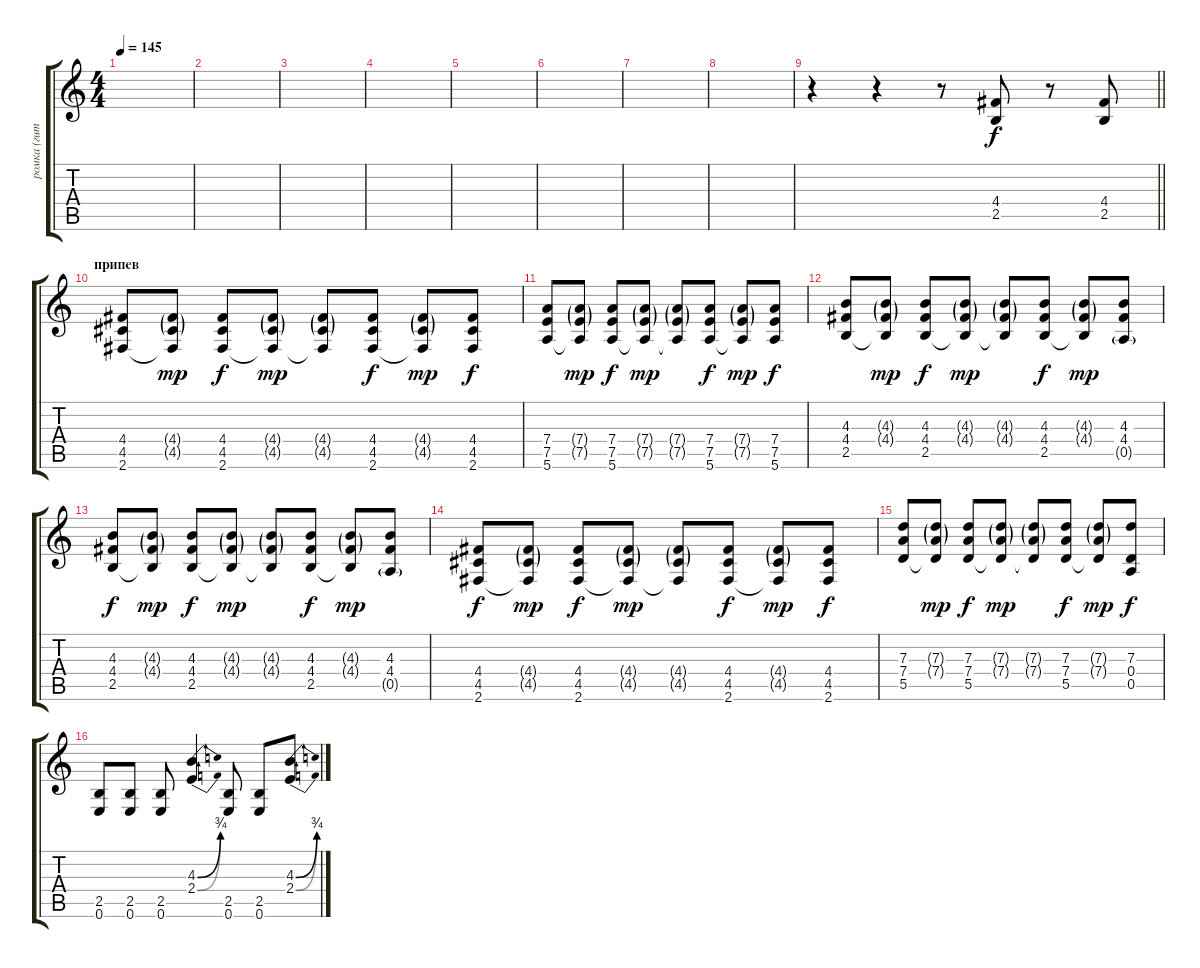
\track ("ромка (гитара)" "ромка (гит") {instrument distortionguitar}
\staff {score tabs}
\tuning (E4 B3 G3 D3 A2 E2) {hide}
\ts (4 4)
\tempo 145
\clef g2
\ks c
|
|
|
|
|
|
|
|
\barLineRight lightlight
r.4 r.4 r.8 (4.4 2.5).8{dy f} r.8 (4.4 2.5).8 |
\section ("" "припев")
(4.4 4.5 2.6).8 (4.4{g} 4.5{g} 2.6{t}).8{dy mp} (4.4 4.5 2.6).8{dy f} (4.4{g} 4.5{g} 2.6{t}).8{dy mp} (4.4{g} 4.5{g} 2.6{t}).8 (4.4 4.5 2.6).8{dy f} (4.4{g} 4.5{g} 2.6{t}).8{dy mp} (4.4 4.5 2.6).8{dy f} |
(7.4 7.5 5.6).8 (7.4{g} 7.5{g} 5.6{t}).8{dy mp} (7.4 7.5 5.6).8{dy f} (7.4{g} 7.5{g} 5.6{t}).8{dy mp} (7.4{g} 7.5{g} 5.6{t}).8 (7.4 7.5 5.6).8{dy f} (7.4{g} 7.5{g} 5.6{t}).8{dy mp} (7.4 7.5 5.6).8{dy f} |
(4.3 4.4 2.5).8 (4.3{g} 4.4{g} 2.5{t}).8{dy mp} (4.3 4.4 2.5).8{dy f} (4.3{g} 4.4{g} 2.5{t}).8{dy mp} (4.3{g} 4.4{g} 2.5{t}).8 (4.3 4.4 2.5).8{dy f} (4.3{g} 4.4{g} 2.5{t}).8{dy mp} (4.3 4.4 0.5{g}).8 |
(4.3 4.4 2.5).8{dy f} (4.3{g} 4.4{g} 2.5{t}).8{dy mp} (4.3 4.4 2.5).8{dy f} (4.3{g} 4.4{g} 2.5{t}).8{dy mp} (4.3{g} 4.4{g} 2.5{t}).8 (4.3 4.4 2.5).8{dy f} (4.3{g} 4.4{g} 2.5{t}).8{dy mp} (4.3 4.4 0.5{g}).8 |
(4.4 4.5 2.6).8{dy f} (4.4{g} 4.5{g} 2.6{t}).8{dy mp} (4.4 4.5 2.6).8{dy f} (4.4{g} 4.5{g} 2.6{t}).8{dy mp} (4.4{g} 4.5{g} 2.6{t}).8 (4.4 4.5 2.6).8{dy f} (4.4{g} 4.5{g} 2.6{t}).8{dy mp} (4.4 4.5 2.6).8{dy f} |
(7.3 7.4 5.5).8 (7.3{g} 7.4{g} 5.5{t}).8{dy mp} (7.3 7.4 5.5).8{dy f} (7.3{g} 7.4{g} 5.5{t}).8{dy mp} (7.3{g} 7.4{g} 5.5{t}).8 (7.3 7.4 5.5).8{dy f} (7.3{g} 7.4{g} 5.5{t}).8{dy mp} (7.3 0.4 0.5).8{dy f} |
(2.5 0.6).8 (2.5 0.6).8 (2.5 0.6).8 (4.3{be (bend 0 0 60 3)} 2.4{be (bend 0 0 60 3)}).4 (2.5 0.6).8 (2.5 0.6).8 (4.3{be (bend 0 0 60 3)} 2.4{be (bend 0 0 60 3)}).8
